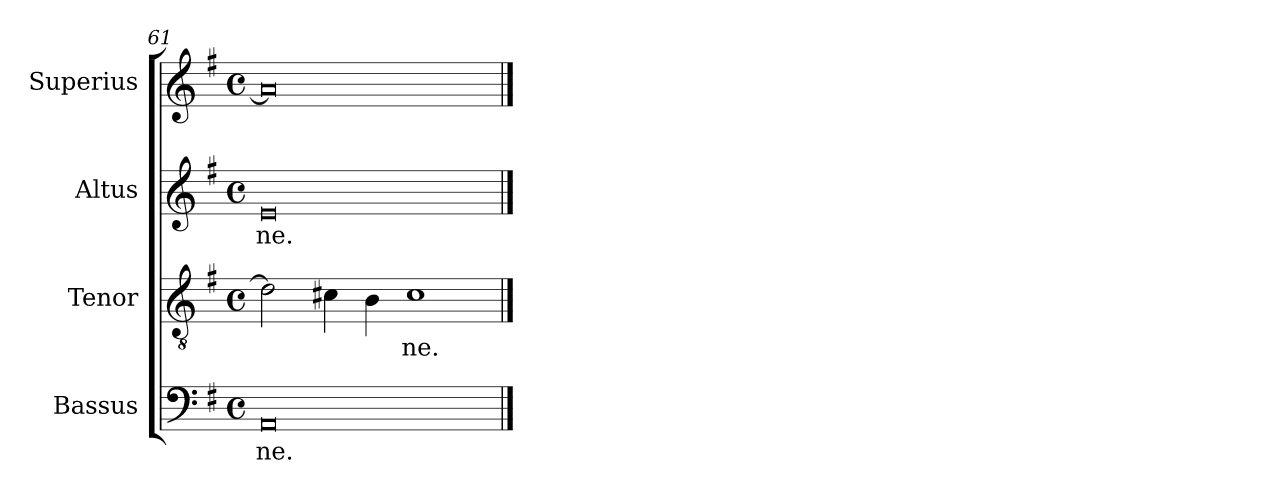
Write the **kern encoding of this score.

**kern	**text	**kern	**text	**kern	**text	**kern
*part4	*part4	*part3	*part3	*part2	*part2	*part1
*staff4	*staff4	*staff3	*staff3	*staff2	*staff2	*staff1
*I"Bassus	*	*I"Tenor	*	*I"Altus	*	*I"Superius
*I'B	*	*I'T	*	*I'A	*	*I'S
*clefF4	*	*clefGv2	*	*clefG2	*	*clefG2
*	*	*ITrd7c12	*	*ITrd7c12	*	*
*k[f#]	*	*k[f#]	*	*k[f#]	*	*k[f#]
*G:	*	*G:	*	*G:	*	*G:
*M4/4	*	*M4/4	*	*M4/4	*	*M4/4
*met(c)	*	*met(c)	*	*met(c)	*	*met(c)
=61	=61	=61	=61	=61	=61	=61
!	!LO:LY:b:color=#000000	!	!	!	!	!
!	!	!	!	!	!LO:LY:b:color=#000000	!
0AAi	-ne.	2Di\]	.	0Ei	-ne.	0ai]
.	.	4C#Xi\	.	.	.	.
.	.	4BBi\	.	.	.	.
!	!	!	!LO:LY:b:color=#000000	!	!	!
.	.	1C#i	-ne.	.	.	.
==	==	==	==	==	==	==
*-	*-	*-	*-	*-	*-	*-
